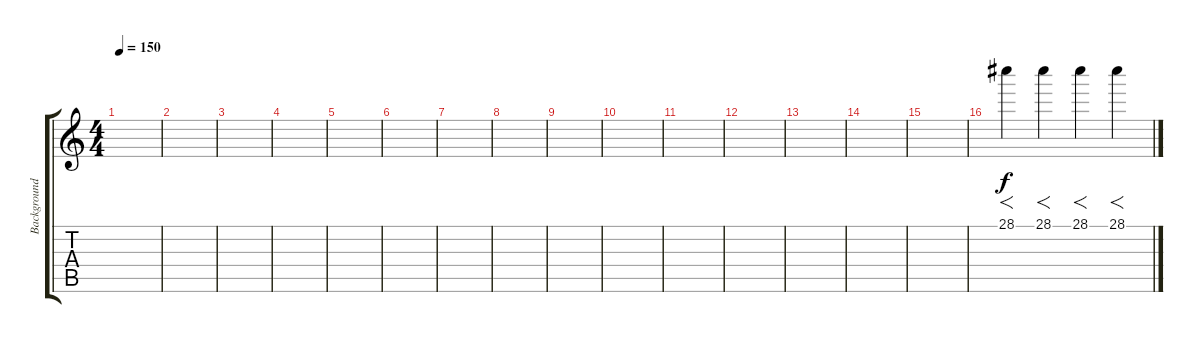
\track ("Background effects 1" "Background") {instrument percussiveorgan}
\staff {score tabs}
\tuning (A4 B3 G3 D3 A2 E2) {hide}
\ts (4 4)
\tempo 150
\clef g2
\ks c
|
|
|
|
|
|
|
|
|
|
|
|
|
|
|
28.1.4{f volume 9 balance 0 instrument percussiveorgan} 28.1.4{f} 28.1.4{f balance 16} 28.1.4{f}
